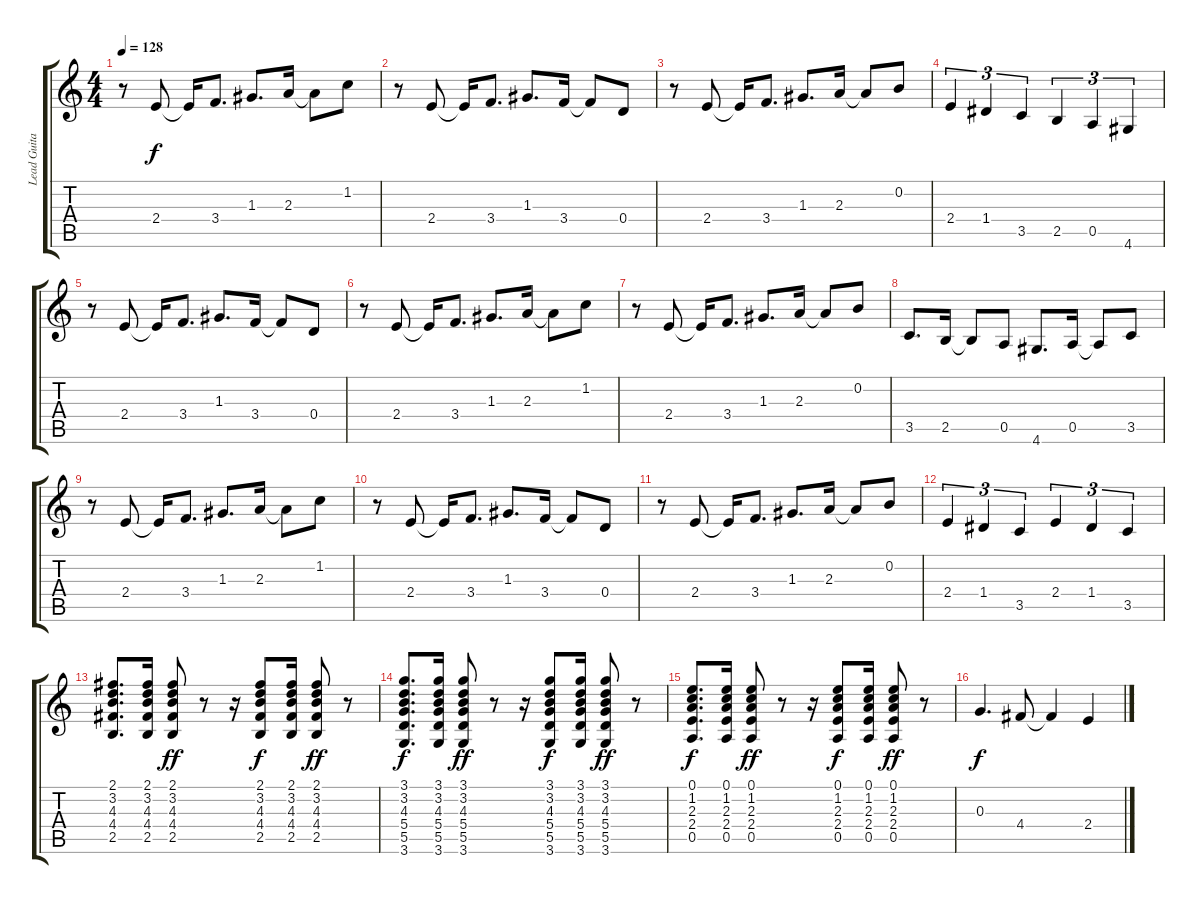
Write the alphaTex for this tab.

\track ("Lead Guitar" "Lead Guita") {instrument overdrivenguitar}
\staff {score tabs}
\tuning (E4 B3 G3 D3 A2 E2) {hide}
\ts (4 4)
\tempo 128
\clef g2
\ks c
r.8{dy f} 2.4.8 2.4{t}.16 3.4.8{d} 1.3.8{d} 2.3.16 2.3{t}.8 1.2.8 |
r.8 2.4.8 2.4{t}.16 3.4.8{d} 1.3.8{d} 3.4.16 3.4{t}.8 0.4.8 |
r.8 2.4.8 2.4{t}.16 3.4.8{d} 1.3.8{d} 2.3.16 2.3{t}.8 0.2.8 |
2.4.4{tu (3 2)} 1.4.4{tu (3 2)} 3.5.4{tu (3 2)} 2.5.4{tu (3 2)} 0.5.4{tu (3 2)} 4.6.4{tu (3 2)} |
r.8 2.4.8 2.4{t}.16 3.4.8{d} 1.3.8{d} 3.4.16 3.4{t}.8 0.4.8 |
r.8 2.4.8 2.4{t}.16 3.4.8{d} 1.3.8{d} 2.3.16 2.3{t}.8 1.2.8 |
r.8 2.4.8 2.4{t}.16 3.4.8{d} 1.3.8{d} 2.3.16 2.3{t}.8 0.2.8 |
3.5.8{d} 2.5.16 2.5{t}.8 0.5.8 4.6.8{d} 0.5.16 0.5{t}.8 3.5.8 |
r.8 2.4.8 2.4{t}.16 3.4.8{d} 1.3.8{d} 2.3.16 2.3{t}.8 1.2.8 |
r.8 2.4.8 2.4{t}.16 3.4.8{d} 1.3.8{d} 3.4.16 3.4{t}.8 0.4.8 |
r.8 2.4.8 2.4{t}.16 3.4.8{d} 1.3.8{d} 2.3.16 2.3{t}.8 0.2.8 |
2.4.4{tu (3 2)} 1.4.4{tu (3 2)} 3.5.4{tu (3 2)} 2.4.4{tu (3 2)} 1.4.4{tu (3 2)} 3.5.4{tu (3 2)} |
(2.1 3.2 4.3 4.4 2.5).8{d} (2.1 3.2 4.3 4.4 2.5).16 (2.1 3.2 4.3 4.4 2.5).8{dy ff} r.8 r.16 (2.1 3.2 4.3 4.4 2.5).8{dy f} (2.1 3.2 4.3 4.4 2.5).16 (2.1 3.2 4.3 4.4 2.5).8{dy ff} r.8 |
(3.1 3.2 4.3 5.4 5.5 3.6).8{d dy f} (3.1 3.2 4.3 5.4 5.5 3.6).16 (3.1 3.2 4.3 5.4 5.5 3.6).8{dy ff} r.8 r.16 (3.1 3.2 4.3 5.4 5.5 3.6).8{dy f} (3.1 3.2 4.3 5.4 5.5 3.6).16 (3.1 3.2 4.3 5.4 5.5 3.6).8{dy ff} r.8 |
(0.1 1.2 2.3 2.4 0.5).8{d dy f} (0.1 1.2 2.3 2.4 0.5).16 (0.1 1.2 2.3 2.4 0.5).8{dy ff} r.8 r.16 (0.1 1.2 2.3 2.4 0.5).8{dy f} (0.1 1.2 2.3 2.4 0.5).16 (0.1 1.2 2.3 2.4 0.5).8{dy ff} r.8 |
0.3.4{d dy f} 4.4.8 4.4{t}.4 2.4.4
